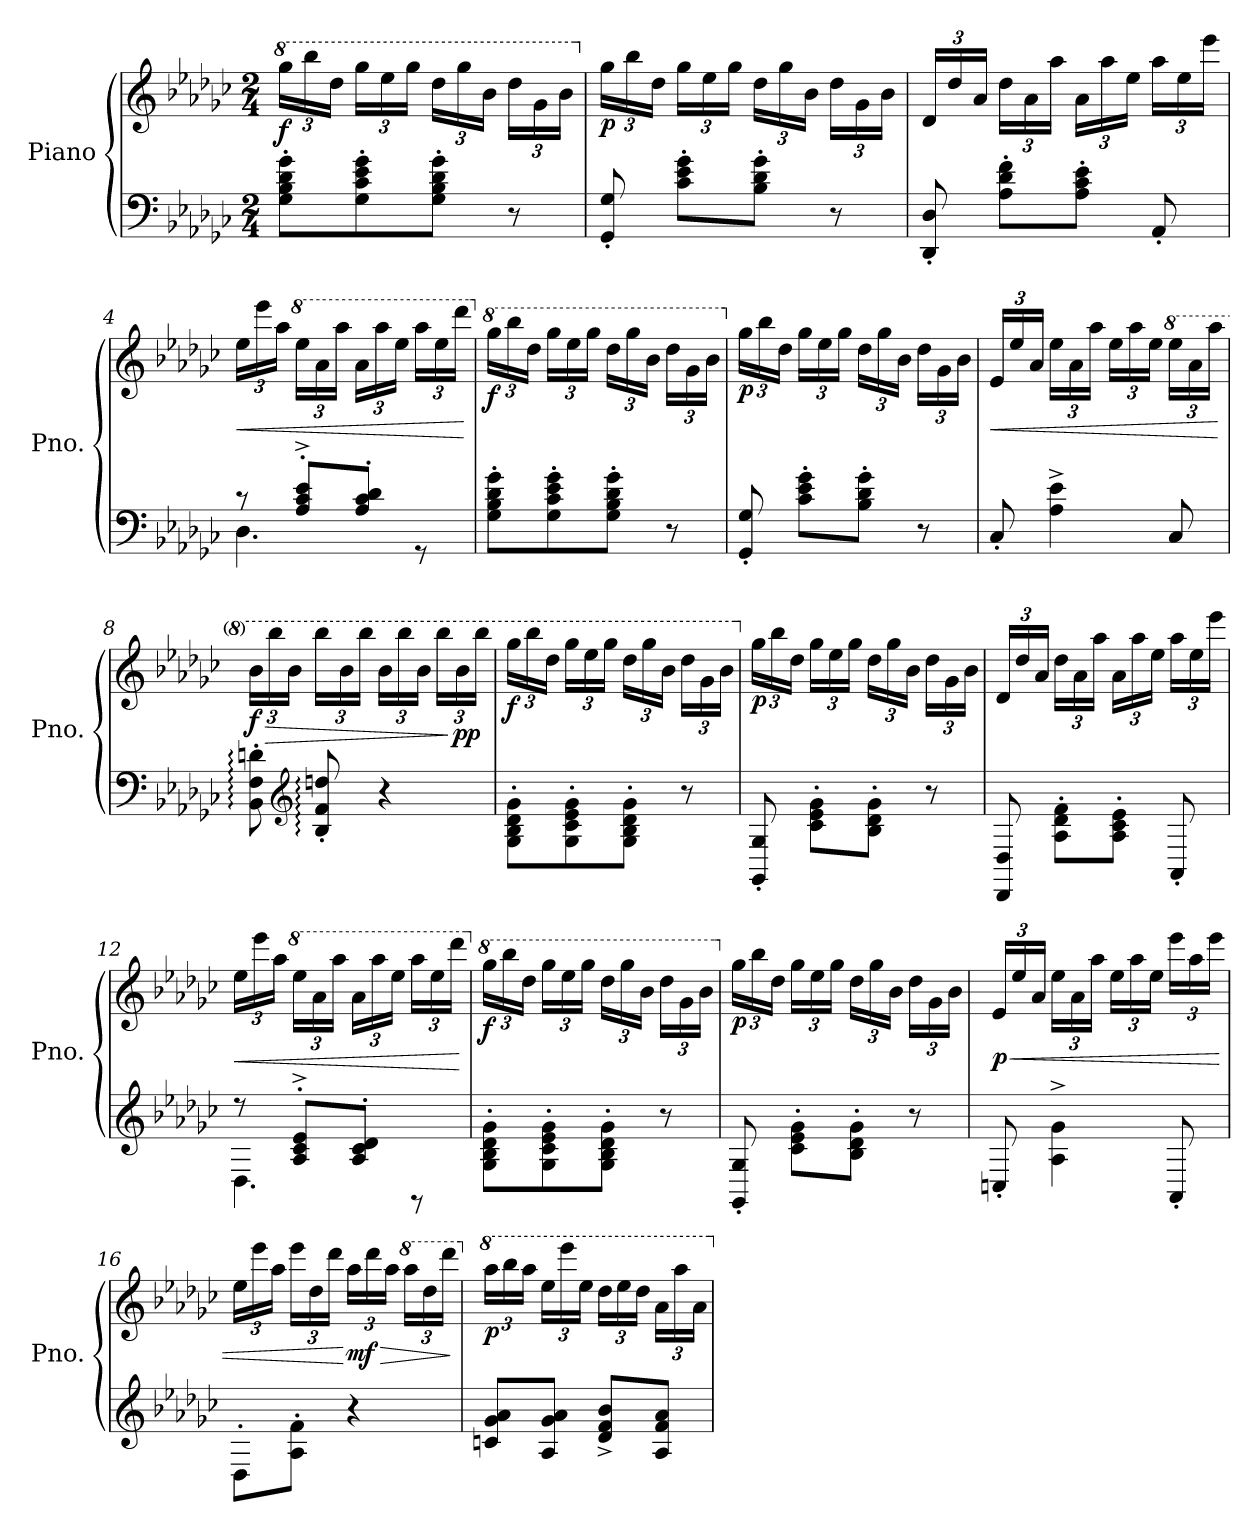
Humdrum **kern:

**kern	**kern	**dynam
*part1	*part1	*part1
*staff2	*staff1	*staff1/2
*I"Piano	*	*
*I'Pno.	*	*
*clefF4	*clefG2	*
*k[b-e-a-d-g-c-]	*k[b-e-a-d-g-c-]	*
*M2/4	*M2/4	*
*MM116	*MM116	*
*	*8va	*
*	*Xbrackettup	*
=1	=1	=1
!	!	!LO:DY:b
8G-\' 8B-\' 8d-\' 8g-\'L	24ggg-\LL	f
.	24bbb-\	.
.	24ddd-\JJ	.
8G-\' 8c-\' 8e-\' 8g-\'	24ggg-\LL	.
.	24eee-\	.
.	24ggg-\JJ	.
8G-\' 8B-\' 8d-\' 8g-\'J	24ddd-\LL	.
.	24ggg-\	.
.	24bb-\JJ	.
8r	24ddd-\LL	.
.	24gg-\	.
.	24bb-\JJ	.
=2	=2	=2
*	*X8va	*
!	!	!LO:DY:b
8GG-/' 8G-/'	24gg-\LL	p
.	24bb-\	.
.	24dd-\JJ	.
8c-\' 8e-\' 8g-\'L	24gg-\LL	.
.	24ee-\	.
.	24gg-\JJ	.
8B-\' 8d-\' 8g-\'J	24dd-\LL	.
.	24gg-\	.
.	24b-\JJ	.
8r	24dd-\LL	.
.	24g-\	.
.	24b-\JJ	.
=3	=3	=3
8DD-/' 8D-/'	24d-/LL	.
.	24dd-/	.
.	24a-/JJ	.
8A-\' 8d-\' 8f\'L	24dd-\LL	.
.	24a-\	.
.	24aa-\JJ	.
8A-\' 8c-\' 8e-\'J	24a-\LL	.
.	24aa-\	.
.	24ee-\JJ	.
8AA-'/	24aa-\LL	.
.	24ee-\	.
.	24eee-\JJ	.
=4	=4	=4
*^	*	*
!	!	!	!LO:HP:b
8r	4.D-\	24ee-\LL	<
.	.	24eee-\	.
.	.	24aa-\JJ	.
*	*	*8va	*
8A-/'^ 8c-/'^ 8e-/'^L	.	24eee-\LL	.
.	.	24aa-\	.
.	.	24aaa-\JJ	.
8A-/' 8c-/' 8d-/'J	.	24aa-\LL	.
.	.	24aaa-\	.
.	.	24eee-\JJ	.
8rGG	8ryy	24aaa-\LL	.
.	.	24eee-\	.
.	.	24dddd-\JJ	.
*v	*v	*	*
.	.	[
!!LO:LB:g=z
=5	=5	=5
*	*X8va	*
*	*8va	*
!	!	!LO:DY:b
8G-\' 8B-\' 8d-\' 8g-\'L	24ggg-\LL	f
.	24bbb-\	.
.	24ddd-\JJ	.
8G-\' 8c-\' 8e-\' 8g-\'	24ggg-\LL	.
.	24eee-\	.
.	24ggg-\JJ	.
8G-\' 8B-\' 8d-\' 8g-\'J	24ddd-\LL	.
.	24ggg-\	.
.	24bb-\JJ	.
8r	24ddd-\LL	.
.	24gg-\	.
.	24bb-\JJ	.
=6	=6	=6
*	*X8va	*
!	!	!LO:DY:b
8GG-/' 8G-/'	24gg-\LL	p
.	24bb-\	.
.	24dd-\JJ	.
8c-\' 8e-\' 8g-\'L	24gg-\LL	.
.	24ee-\	.
.	24gg-\JJ	.
8B-\' 8d-\' 8g-\'J	24dd-\LL	.
.	24gg-\	.
.	24b-\JJ	.
8r	24dd-\LL	.
.	24g-\	.
.	24b-\JJ	.
=7	=7	=7
!	!	!LO:HP:b
8C-'/	24e-/LL	<
.	24ee-/	.
.	24a-/JJ	.
4A-\^ 4e-\^	24ee-\LL	.
.	24a-\	.
.	24aa-\JJ	.
.	24ee-\LL	.
.	24aa-\	.
.	24ee-\JJ	.
*	*8va	*
8C-/	24eee-\LL	.
.	24aa-\	.
*	*MM110	*
.	24aaa-\JJ	.
.	.	[
=8	=8	=8
!	!	!LO:HP:b
!	!	!LO:DY:n=1:b
8BB-\:' 8F\:' 8dn\:'	24bb-\LL	> f
.	24bbb-\	.
.	24bb-\JJ	.
*clefG2	*	*
*	*MM100	*
8B-/:' 8f/:' 8ddn/:'	24bbb-\LL	.
.	24bb-\	.
.	24bbb-\JJ	.
4r	24bb-\LL	.
.	24bbb-\	.
*	*MM90	*
.	24bb-\JJ	.
.	24bbb-\LL	.
!	!	!LO:DY:n=2:b
.	24bb-\	] pp
.	24bbb-\JJ	.
!!LO:LB:g=z
=9	=9	=9
*	*MM116	*
!	!	!LO:DY:b
8G-\' 8B-\' 8d-\' 8g-\'L	24ggg-\LL	f
.	24bbb-\	.
.	24ddd-\JJ	.
8G-\' 8c-\' 8e-\' 8g-\'	24ggg-\LL	.
.	24eee-\	.
.	24ggg-\JJ	.
8G-\' 8B-\' 8d-\' 8g-\'J	24ddd-\LL	.
.	24ggg-\	.
.	24bb-\JJ	.
8r	24ddd-\LL	.
.	24gg-\	.
.	24bb-\JJ	.
=10	=10	=10
*	*X8va	*
!	!	!LO:DY:b
8GG-/' 8G-/'	24gg-\LL	p
.	24bb-\	.
.	24dd-\JJ	.
8c-\' 8e-\' 8g-\'L	24gg-\LL	.
.	24ee-\	.
.	24gg-\JJ	.
8B-\' 8d-\' 8g-\'J	24dd-\LL	.
.	24gg-\	.
.	24b-\JJ	.
8r	24dd-\LL	.
.	24g-\	.
.	24b-\JJ	.
=11	=11	=11
8DD-/ 8D-/	24d-/LL	.
.	24dd-/	.
.	24a-/JJ	.
8A-\' 8d-\' 8f\'L	24dd-\LL	.
.	24a-\	.
.	24aa-\JJ	.
8A-\' 8c-\' 8e-\'J	24a-\LL	.
.	24aa-\	.
.	24ee-\JJ	.
8AA-'/	24aa-\LL	.
.	24ee-\	.
.	24eee-\JJ	.
=12	=12	=12
*^	*	*
!	!	!	!LO:HP:b
8r	4.D-\	24ee-\LL	<
.	.	24eee-\	.
.	.	24aa-\JJ	.
*	*	*8va	*
8A-/'^ 8c-/'^ 8e-/'^L	.	24eee-\LL	.
.	.	24aa-\	.
.	.	24aaa-\JJ	.
8A-/' 8c-/' 8d-/'J	.	24aa-\LL	.
.	.	24aaa-\	.
.	.	24eee-\JJ	.
8rGG	8ryy	24aaa-\LL	.
.	.	24eee-\	.
.	.	24dddd-\JJ	.
*v	*v	*	*
.	.	[
!!LO:LB:g=z
=13	=13	=13
*	*X8va	*
*	*8va	*
!	!	!LO:DY:b
8G-\' 8B-\' 8d-\' 8g-\'L	24ggg-\LL	f
.	24bbb-\	.
.	24ddd-\JJ	.
8G-\' 8c-\' 8e-\' 8g-\'	24ggg-\LL	.
.	24eee-\	.
.	24ggg-\JJ	.
8G-\' 8B-\' 8d-\' 8g-\'J	24ddd-\LL	.
.	24ggg-\	.
.	24bb-\JJ	.
8r	24ddd-\LL	.
.	24gg-\	.
.	24bb-\JJ	.
=14	=14	=14
*	*X8va	*
!	!	!LO:DY:b
8GG-/' 8G-/'	24gg-\LL	p
.	24bb-\	.
.	24dd-\JJ	.
8c-\' 8e-\' 8g-\'L	24gg-\LL	.
.	24ee-\	.
.	24gg-\JJ	.
8B-\' 8d-\' 8g-\'J	24dd-\LL	.
.	24gg-\	.
.	24b-\JJ	.
8r	24dd-\LL	.
.	24g-\	.
.	24b-\JJ	.
=15	=15	=15
!	!	!LO:HP:b
!	!	!LO:DY:n=1:b
8Cn'/	24e-/LL	< p
.	24ee-/	.
.	24a-/JJ	.
4A-\^ 4g-\^	24ee-\LL	.
.	24a-\	.
.	24aa-\JJ	.
.	24ee-\LL	.
.	24aa-\	.
.	24ee-\JJ	.
*	*MM110	*
8AA-'/	24eee-\LL	.
.	24aa-\	.
.	24eee-\JJ	.
=16	=16	=16
8D-'\L	24ee-\LL	.
.	24eee-\	.
.	24aa-\JJ	.
*	*MM100	*
8A-\' 8f\'J	24eee-\LL	.
.	24dd-\	.
.	24ddd-\JJ	.
!	!	!LO:HP:n=1:b
!	!	!LO:DY:n=1:b
4r	24aa-\LL	[ > mf
.	24ddd-\	.
.	24aa-\JJ	.
*	*8va	*
.	24aaa-\LL	.
*	*MM60	*
.	24ddd-\	.
.	24dddd-\JJ	.
.	.	]
!!LO:LB:g=z
=17	=17	=17
*	*X8va	*
*	*8va	*
*	*MM110	*
!	!	!LO:DY:b
8cn/ 8g-/ 8a-/L	24aaa-\LL	p
.	24bbb-\	.
.	24aaa-\JJ	.
*	*MM116	*
8A-/ 8g-/ 8a-/J	24eee-\LL	.
.	24eeee-\	.
.	24eee-\JJ	.
8d-/^ 8f/^ 8b-/^L	24ddd-\LL	.
.	24eee-\	.
.	24ddd-\JJ	.
8A-/ 8f/ 8a-/J	24aa-\LL	.
.	24aaa-\	.
.	24aa-\JJ	.
*	*X8va	*
=	=	=
*-	*-	*-
